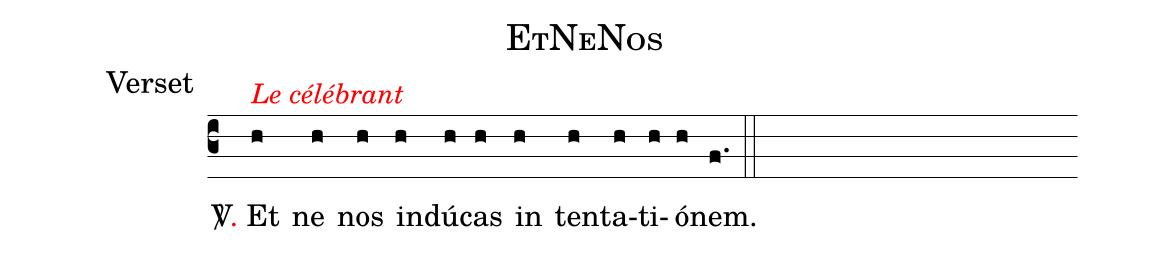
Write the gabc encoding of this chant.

name:EtNeNos;
office-part:Verset;
%%
(c3) <alt>\rubrique{Le célébrant}</alt>
<sp>V/</sp><v>{\red.}</v> {E}t(h) ne(h) nos(h) in(h)dú(h)cas(h) in(h) ten(h)ta(h)ti(h)ó(h)nem.(f.) (::)
